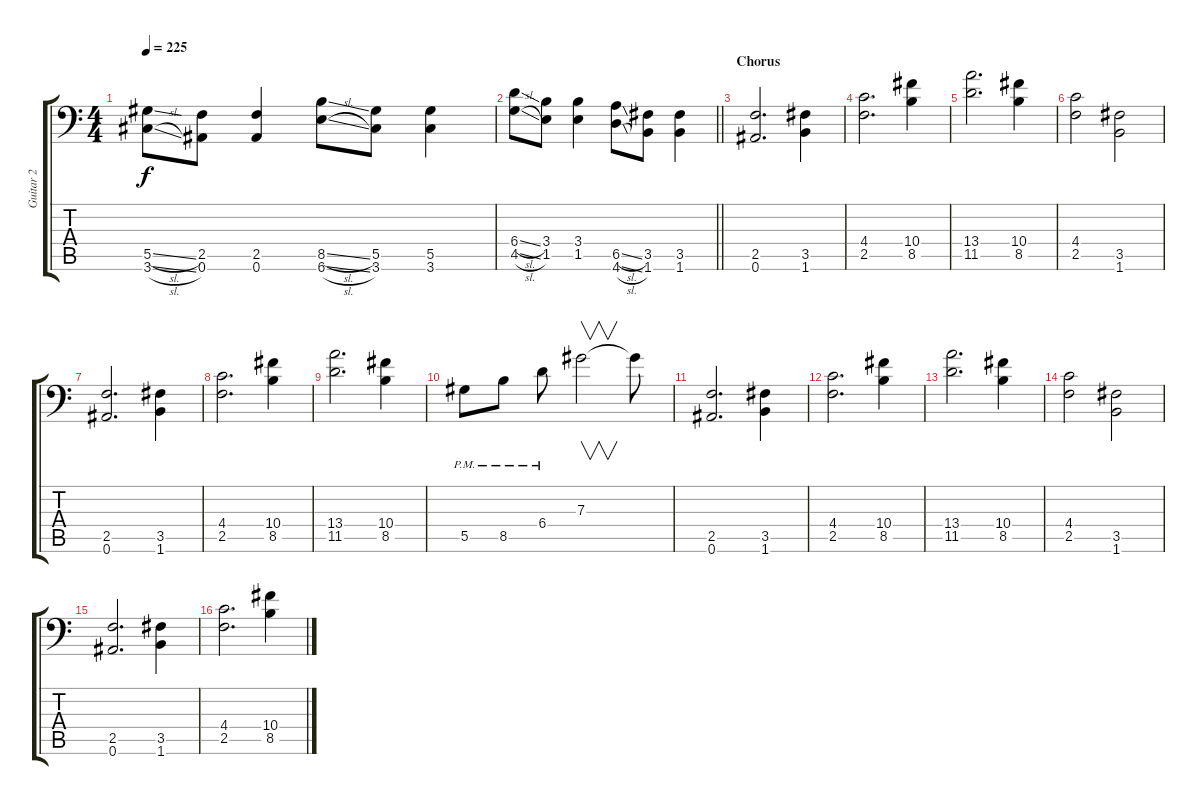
\track ("Guitar 2" "Guitar 2") {instrument distortionguitar}
\staff {score tabs}
\tuning (Bb3 F3 Db3 Ab2 Eb2 Bb1) {hide}
\ts (4 4)
\tempo 225
\clef f4
\ks c
(5.5{sl} 3.6{sl}).8{dy f} (2.5 0.6).8 (2.5 0.6).4 (8.5{sl} 6.6{sl}).8 (5.5 3.6).8 (5.5 3.6).4 |
\barLineRight lightlight
(6.4{sl} 4.5{sl}).8 (3.4 1.5).8 (3.4 1.5).4 (6.5{sl} 4.6{sl}).8 (3.5 1.6).8 (3.5 1.6).4 |
\section ("" "Chorus")
(2.5 0.6).2{d} (3.5 1.6).4 |
(4.4 2.5).2{d} (10.4 8.5).4 |
(13.4 11.5).2{d} (10.4 8.5).4 |
(4.4 2.5).2 (3.5 1.6).2 |
(2.5 0.6).2{d} (3.5 1.6).4 |
(4.4 2.5).2{d} (10.4 8.5).4 |
(13.4 11.5).2{d} (10.4 8.5).4 |
5.5{pm}.8 8.5{pm}.8 6.4{pm}.8 7.3.2{v} 7.3{t}.8 |
(2.5 0.6).2{d} (3.5 1.6).4 |
(4.4 2.5).2{d} (10.4 8.5).4 |
(13.4 11.5).2{d} (10.4 8.5).4 |
(4.4 2.5).2 (3.5 1.6).2 |
(2.5 0.6).2{d} (3.5 1.6).4 |
(4.4 2.5).2{d} (10.4 8.5).4
